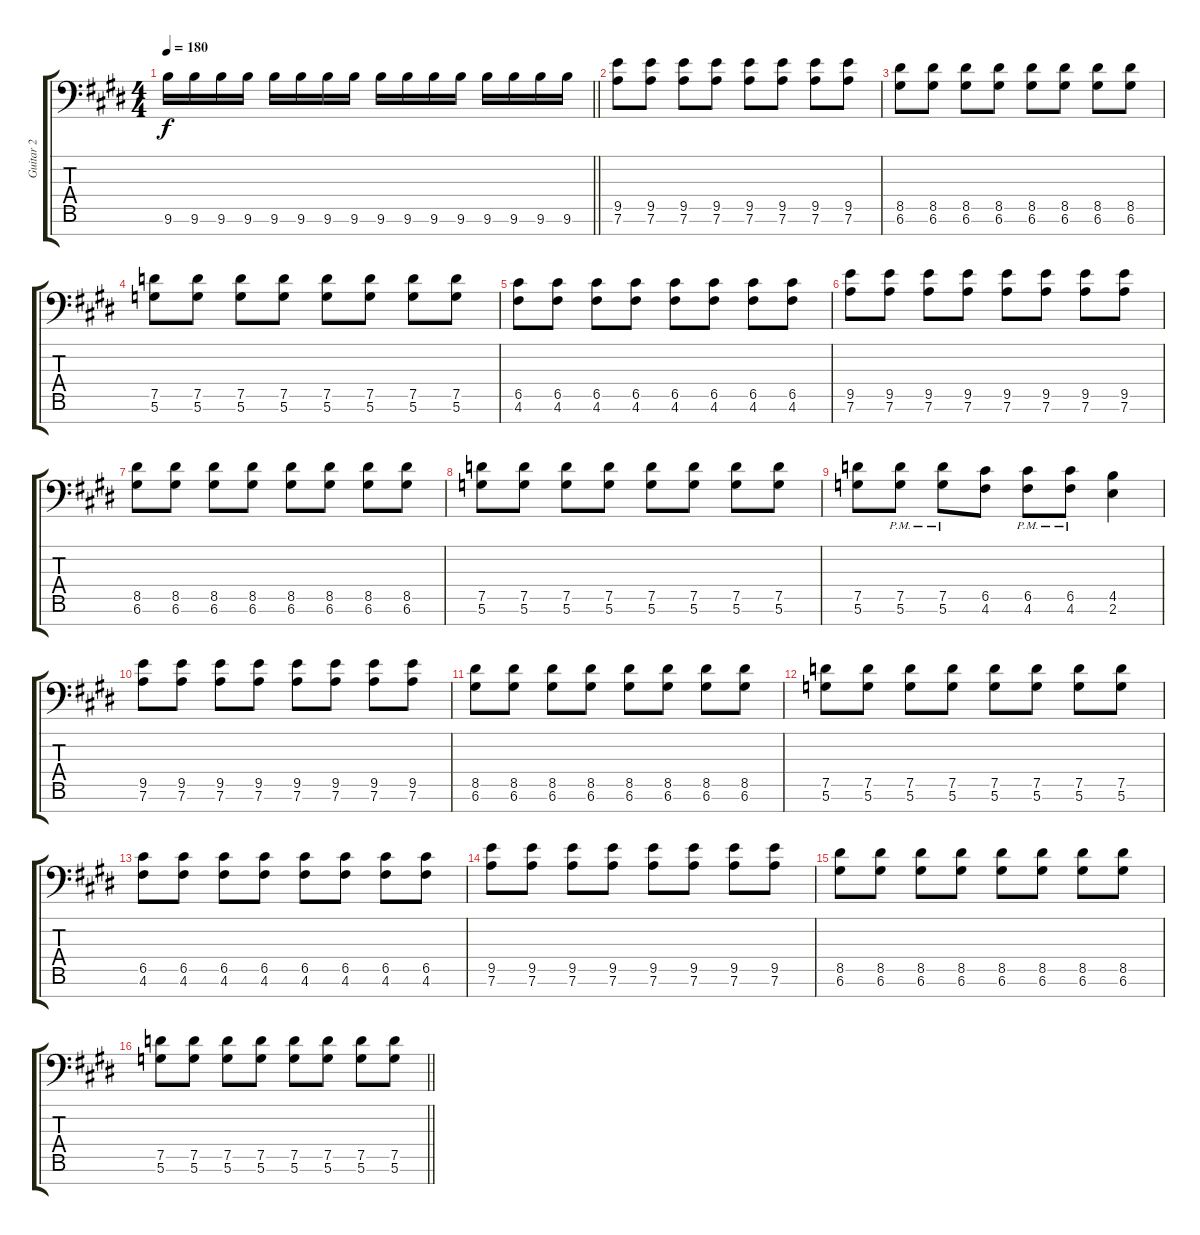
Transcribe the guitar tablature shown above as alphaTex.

\track ("Guitar 2" "Guitar 2") {instrument distortionguitar}
\staff {score tabs}
\tuning (D4 A3 F3 C3 G2 D2 A1) {hide}
\ts (4 4)
\tempo 180
\clef f4
\barLineRight lightlight
\ks c#minor
9.6.16{dy f} 9.6.16 9.6.16 9.6.16 9.6.16 9.6.16 9.6.16 9.6.16 9.6.16 9.6.16 9.6.16 9.6.16 9.6.16 9.6.16 9.6.16 9.6.16 |
(9.5 7.6).8 (9.5 7.6).8 (9.5 7.6).8 (9.5 7.6).8 (9.5 7.6).8 (9.5 7.6).8 (9.5 7.6).8 (9.5 7.6).8 |
(8.5 6.6).8 (8.5 6.6).8 (8.5 6.6).8 (8.5 6.6).8 (8.5 6.6).8 (8.5 6.6).8 (8.5 6.6).8 (8.5 6.6).8 |
(7.5 5.6).8 (7.5 5.6).8 (7.5 5.6).8 (7.5 5.6).8 (7.5 5.6).8 (7.5 5.6).8 (7.5 5.6).8 (7.5 5.6).8 |
(6.5 4.6).8 (6.5 4.6).8 (6.5 4.6).8 (6.5 4.6).8 (6.5 4.6).8 (6.5 4.6).8 (6.5 4.6).8 (6.5 4.6).8 |
(9.5 7.6).8 (9.5 7.6).8 (9.5 7.6).8 (9.5 7.6).8 (9.5 7.6).8 (9.5 7.6).8 (9.5 7.6).8 (9.5 7.6).8 |
(8.5 6.6).8 (8.5 6.6).8 (8.5 6.6).8 (8.5 6.6).8 (8.5 6.6).8 (8.5 6.6).8 (8.5 6.6).8 (8.5 6.6).8 |
(7.5 5.6).8 (7.5 5.6).8 (7.5 5.6).8 (7.5 5.6).8 (7.5 5.6).8 (7.5 5.6).8 (7.5 5.6).8 (7.5 5.6).8 |
(7.5 5.6).8 (7.5{pm} 5.6{pm}).8 (7.5{pm} 5.6{pm}).8 (6.5 4.6).8 (6.5{pm} 4.6{pm}).8 (6.5{pm} 4.6{pm}).8 (4.5 2.6).4 |
(9.5 7.6).8 (9.5 7.6).8 (9.5 7.6).8 (9.5 7.6).8 (9.5 7.6).8 (9.5 7.6).8 (9.5 7.6).8 (9.5 7.6).8 |
(8.5 6.6).8 (8.5 6.6).8 (8.5 6.6).8 (8.5 6.6).8 (8.5 6.6).8 (8.5 6.6).8 (8.5 6.6).8 (8.5 6.6).8 |
(7.5 5.6).8 (7.5 5.6).8 (7.5 5.6).8 (7.5 5.6).8 (7.5 5.6).8 (7.5 5.6).8 (7.5 5.6).8 (7.5 5.6).8 |
(6.5 4.6).8 (6.5 4.6).8 (6.5 4.6).8 (6.5 4.6).8 (6.5 4.6).8 (6.5 4.6).8 (6.5 4.6).8 (6.5 4.6).8 |
(9.5 7.6).8 (9.5 7.6).8 (9.5 7.6).8 (9.5 7.6).8 (9.5 7.6).8 (9.5 7.6).8 (9.5 7.6).8 (9.5 7.6).8 |
(8.5 6.6).8 (8.5 6.6).8 (8.5 6.6).8 (8.5 6.6).8 (8.5 6.6).8 (8.5 6.6).8 (8.5 6.6).8 (8.5 6.6).8 |
\barLineRight lightlight
(7.5 5.6).8 (7.5 5.6).8 (7.5 5.6).8 (7.5 5.6).8 (7.5 5.6).8 (7.5 5.6).8 (7.5 5.6).8 (7.5 5.6).8
